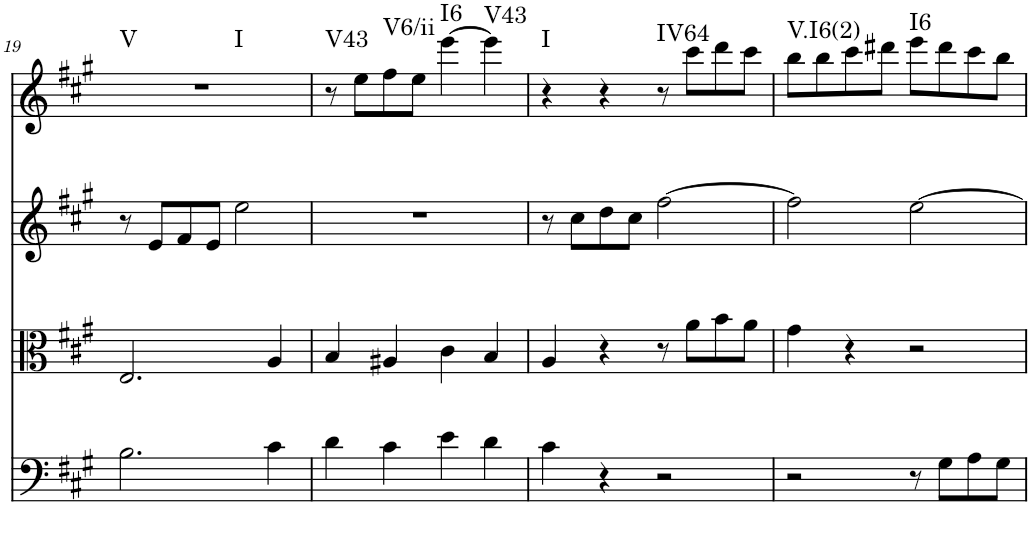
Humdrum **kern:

**kern	**kern	**kern	**kern	**harte
*part4	*part3	*part2	*part1	*part1
*staff4	*staff3	*staff2	*staff1	*
*I"Violoncello	*I"Viola	*I"Violin 2	*I"Violin 1	*
*I'Vc	*I'Vla	*I'Vln	*I'Vln	*
!!LO:PB:g=z
*clefF4	*clefC3	*clefG2	*clefG2	*
*k[f#c#g#]	*k[f#c#g#]	*k[f#c#g#]	*k[f#c#g#]	*
*A:	*A:	*A:	*A:	*
*M2/2	*M2/2	*M2/2	*M2/2	*
*met(c|)	*met(c|)	*met(c|)	*met(c|)	*
=19	=19	=19	=19	=19
!	!	!	!	!LO:H:n=1:kt=V
!	!	!	!	!LO:H:n=2:kt=I
2.B\	2.E/	8r	1r	N N
.	.	8e/L	.	.
.	.	8f#/	.	.
.	.	8e/J	.	.
.	.	2ee\	.	.
4c#\	4A/	.	.	.
=20	=20	=20	=20	=20
!	!	!	!	!LO:H:kt=V43
4d\	4B/	1r	8r	N
.	.	.	8ee\L	.
!	!	!	!	!LO:H:kt=V6/ii
4c#\	4A#X/	.	8ff#\	N
.	.	.	8ee\J	.
!	!	!	!	!LO:H:kt=I6
4e\	4c#\	.	[4eee\	N
!	!	!	!	!LO:H:kt=V43
4d\	4B/	.	4eee\]	N
=21	=21	=21	=21	=21
!	!	!	!	!LO:H:kt=I
4c#\	4A/	8r	4r	N
.	.	8cc#\L	.	.
4r	4r	8dd\	4r	.
.	.	8cc#\J	.	.
!	!	!	!	!LO:H:kt=IV64
2r	8r	[2ff#\	8r	N
.	8a\L	.	8ccc#\L	.
.	8b\	.	8ddd\	.
.	8a\J	.	8ccc#\J	.
=22	=22	=22	=22	=22
!	!	!	!	!LO:H:kt=V.I6(2)
2r	4g#\	2ff#\]	8bb\L	N
.	.	.	8bb\	.
.	4r	.	8ccc#\	.
.	.	.	8ddd#X\J	.
!	!	!	!	!LO:H:kt=I6
8r	2r	[2ee\	8eee\L	N
8G#\L	.	.	8ddd#\	.
8A\	.	.	8ccc#\	.
8G#\J	.	.	8bb\J	.
=	=	=	=	=
*-	*-	*-	*-	*-
